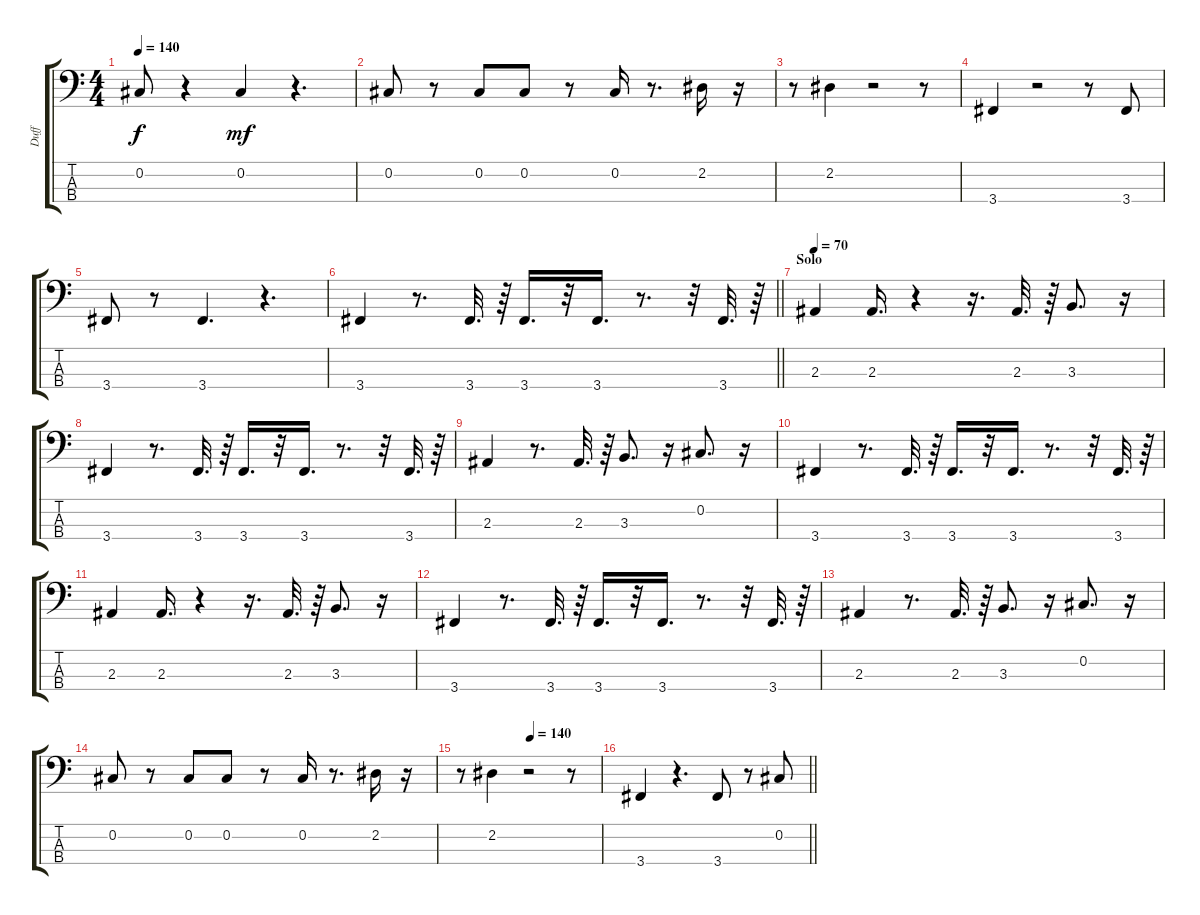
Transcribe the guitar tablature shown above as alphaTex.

\track ("Duff" "Duff") {instrument electricbasspick}
\staff {score tabs}
\tuning (Gb2 Db2 Ab1 Eb1) {hide}
\ts (4 4)
\tempo 140
\clef f4
\ks c
0.2{t}.8{dy f} r.4 0.2.4{dy mf} r.4{d} |
0.2.8 r.8 0.2.8 0.2.8 r.8 0.2.16 r.8{d} 2.2.16 r.16 |
r.8 2.2.4 r.2 r.8 |
3.4.4 r.2 r.8 3.4.8 |
3.4.8 r.8 3.4.4{d} r.4{d} |
\barLineRight lightlight
3.4.4 r.8{d} 3.4.32{d} r.64 3.4.16{d} r.32 3.4.16{d} r.8{d} r.32 3.4.32{d} r.64 |
\section ("" "Solo")
\tempo 70
2.3.4 2.3.16{d} r.4 r.16{d} 2.3.32{d} r.64 3.3.8{d} r.16 |
3.4.4 r.8{d} 3.4.32{d} r.64 3.4.16{d} r.32 3.4.16{d} r.8{d} r.32 3.4.32{d} r.64 |
2.3.4 r.8{d} 2.3.32{d} r.64 3.3.8{d} r.16 0.2.8{d} r.16 |
3.4.4 r.8{d} 3.4.32{d} r.64 3.4.16{d} r.32 3.4.16{d} r.8{d} r.32 3.4.32{d} r.64 |
2.3.4 2.3.16{d} r.4 r.16{d} 2.3.32{d} r.64 3.3.8{d} r.16 |
3.4.4 r.8{d} 3.4.32{d} r.64 3.4.16{d} r.32 3.4.16{d} r.8{d} r.32 3.4.32{d} r.64 |
2.3.4 r.8{d} 2.3.32{d} r.64 3.3.8{d} r.16 0.2.8{d} r.16 |
0.2.8 r.8 0.2.8 0.2.8 r.8 0.2.16 r.8{d} 2.2.16 r.16 |
\tempo (140 0.5)
r.8 2.2.4 r.2 r.8 |
\barLineRight lightlight
3.4.4 r.4{d} 3.4.8 r.8 0.2.8
